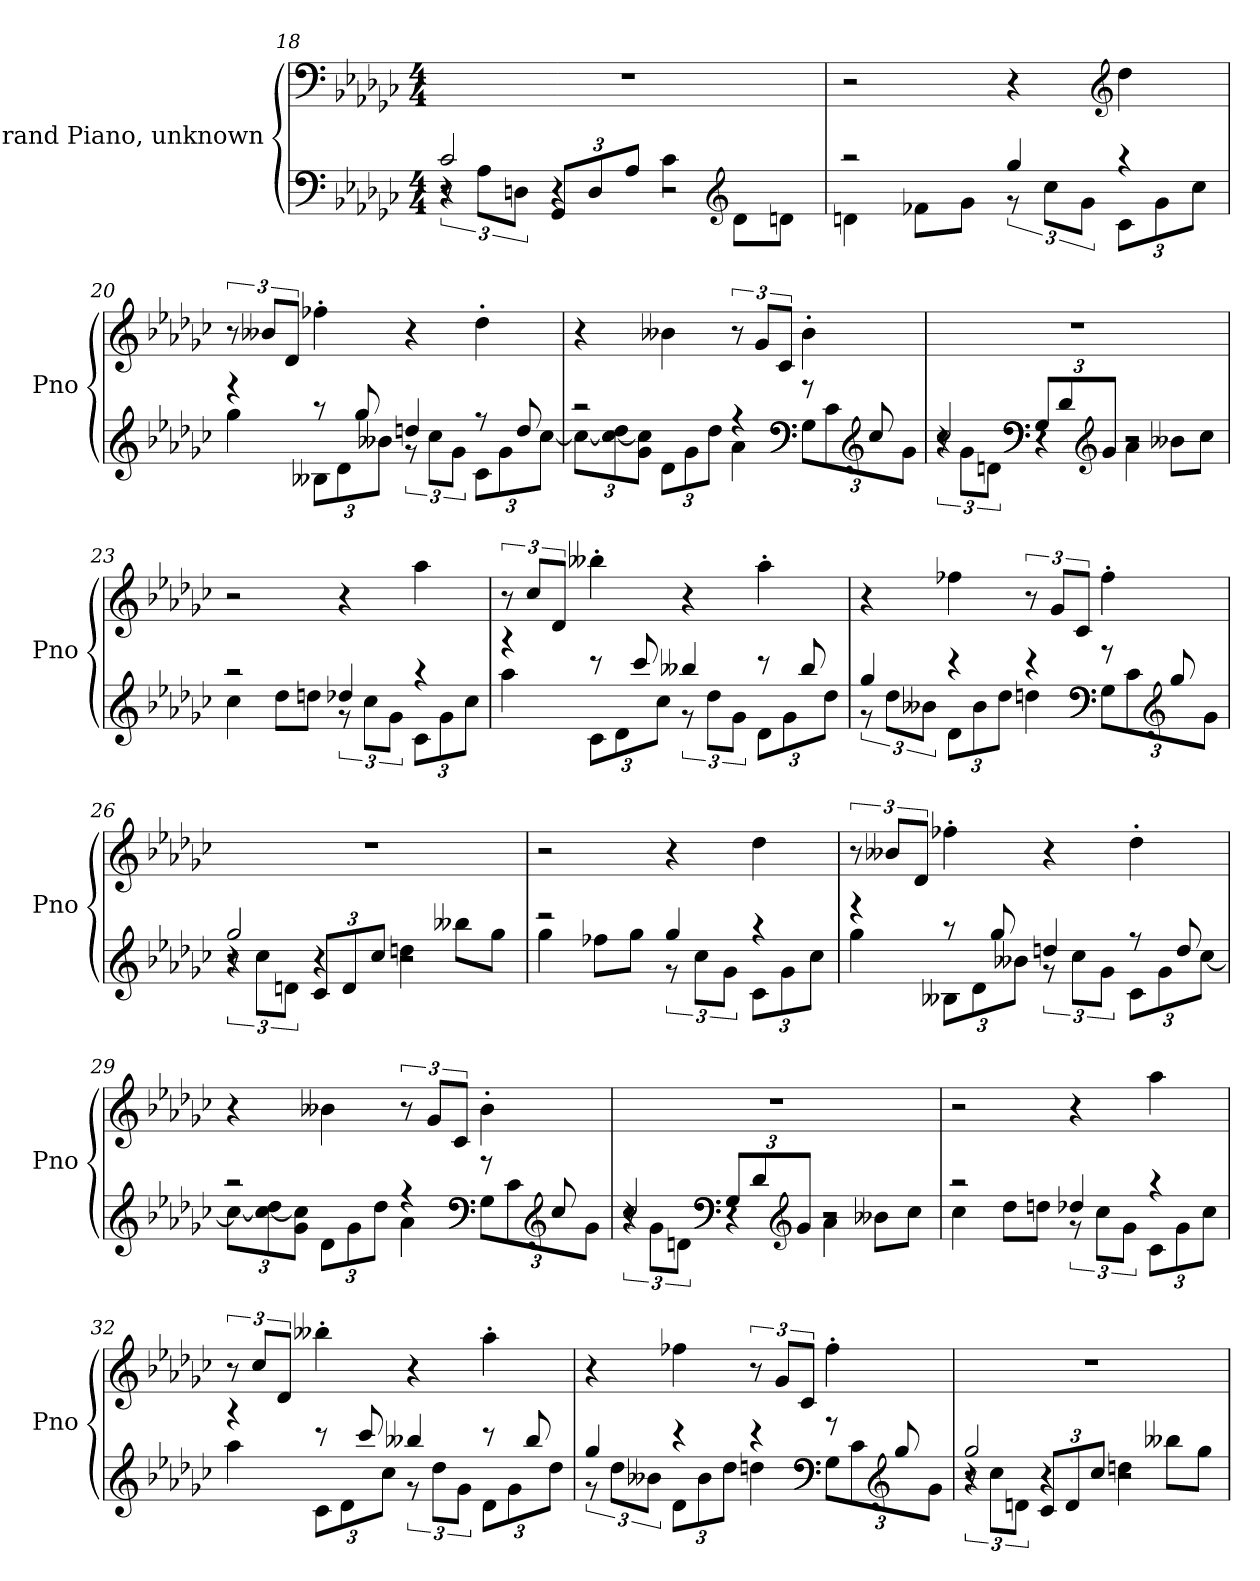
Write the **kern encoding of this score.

**kern	**kern
*part1	*part1
*staff2	*staff1
*I"Grand Piano, unknown	*
*I'Pno	*
!!LO:PB:g=z
*clefF4	*clefF4
*k[b-e-a-d-g-c-]	*k[b-e-a-d-g-c-]
*M4/4	*M4/4
=18	=18
*^	*
*	*^	*
2c-/	12r	4r	1r
.	12A-\L	.	.
.	12Dn\J	.	.
*	*	*Xbrackettup	*
.	4r	12GG-/L	.
.	.	12D/	.
.	.	12A-/J	.
2r	4c-\	2r	.
*clefG2	*	*	*
.	8d-\L	.	.
.	8dn\J	.	.
*	*v	*v	*
=19	=19	=19
2r	4dn\	2r
.	8f-X\L	.
.	8g-\J	.
*	*brackettup	*
4gg-/	12r	4r
.	12cc-\L	.
.	12g-\J	.
*	*	*clefG2
*	*Xbrackettup	*
4r	12c-\L	4dd-\
.	12g-\	.
.	12cc-\J	.
=20	=20	=20
4r	4gg-\	12r
.	.	12b--X/L
.	.	12d-/J
8r	12B--X\L	4ff-X'\
.	12d-\	.
8gg-/	.	.
.	12b--X\J	.
*	*brackettup	*
4ddn/	12r	4r
.	12cc-\L	.
.	12g-\J	.
*	*Xbrackettup	*
8r	12c-\L	4dd-'\
.	12g-\	.
8dd/	.	.
.	[12cc-\J	.
!!LO:LB:g=z
=21	=21	=21
2r	12cc-\L_	4r
.	12cc-\_ 12dd-\	.
.	12g-\ 12cc-\]J	.
.	12d-\L	4b--X\
.	12g-\	.
.	12dd-\J	.
4r	4a-\	12r
.	.	12g-/L
.	.	12c-/J
*clefF4	*	*
8r	12G-\L	4b--'\
.	12c-\	.
*clefG2	*	*
8cc-/	.	.
.	12g-\J	.
=22	=22	=22
*	*brackettup	*
*	*^	*
2cc-/	12r	4r	1r
.	12g-\L	.	.
.	12dn\J	.	.
*clefF4	*	*	*
*	*	*Xbrackettup	*
.	4r	12G-/L	.
.	.	12d/	.
*clefG2	*	*	*
.	.	12g-/J	.
2r	4a-\	2r	.
.	8b--X\L	.	.
.	8cc-\J	.	.
*	*v	*v	*
=23	=23	=23
2r	4cc-\	2r
.	8dd-\L	.
.	8ddn\J	.
*	*brackettup	*
4dd-X/	12r	4r
.	12cc-\L	.
.	12g-\J	.
*	*Xbrackettup	*
4r	12c-\L	4aa-\
.	12g-\	.
.	12cc-\J	.
!!LO:LB:g=z
=24	=24	=24
4r	4aa-\	12r
.	.	12cc-/L
.	.	12d-/J
8r	12c-\L	4bb--X'\
.	12d-\	.
8ccc-/	.	.
.	12cc-\J	.
*	*brackettup	*
4bb--X/	12r	4r
.	12dd-\L	.
.	12g-\J	.
*	*Xbrackettup	*
8r	12d-\L	4aa-'\
.	12g-\	.
8bb--/	.	.
.	12dd-\J	.
=25	=25	=25
*	*brackettup	*
4gg-/	12r	4r
.	12dd-\L	.
.	12b--X\J	.
*	*Xbrackettup	*
4r	12d-\L	4ff-X\
.	12b--\	.
.	12dd-\J	.
4r	4ddn\	12r
.	.	12g-/L
.	.	12c-/J
*clefF4	*	*
8r	12G-\L	4ff-'\
.	12c-\	.
*clefG2	*	*
8gg-/	.	.
.	12g-\J	.
!!LO:LB:g=z
=26	=26	=26
*	*brackettup	*
*	*^	*
2gg-/	12r	4r	1r
.	12cc-\L	.	.
.	12dn\J	.	.
*	*	*Xbrackettup	*
.	4r	12c-/L	.
.	.	12d/	.
.	.	12cc-/J	.
2r	4ddn\	2r	.
.	8bb--X\L	.	.
.	8gg-\J	.	.
*	*v	*v	*
=27	=27	=27
2r	4gg-\	2r
.	8ff-X\L	.
.	8gg-\J	.
*	*brackettup	*
4gg-/	12r	4r
.	12cc-\L	.
.	12g-\J	.
*	*Xbrackettup	*
4r	12c-\L	4dd-\
.	12g-\	.
.	12cc-\J	.
=28	=28	=28
4r	4gg-\	12r
.	.	12b--X/L
.	.	12d-/J
8r	12B--X\L	4ff-X'\
.	12d-\	.
8gg-/	.	.
.	12b--X\J	.
*	*brackettup	*
4ddn/	12r	4r
.	12cc-\L	.
.	12g-\J	.
*	*Xbrackettup	*
8r	12c-\L	4dd-'\
.	12g-\	.
8dd/	.	.
.	[12cc-\J	.
!!LO:LB:g=z
=29	=29	=29
2r	12cc-\L_	4r
.	12cc-\_ 12dd-\	.
.	12g-\ 12cc-\]J	.
.	12d-\L	4b--X\
.	12g-\	.
.	12dd-\J	.
4r	4a-\	12r
.	.	12g-/L
.	.	12c-/J
*clefF4	*	*
8r	12G-\L	4b--'\
.	12c-\	.
*clefG2	*	*
8cc-/	.	.
.	12g-\J	.
=30	=30	=30
*	*brackettup	*
*	*^	*
2cc-/	12r	4r	1r
.	12g-\L	.	.
.	12dn\J	.	.
*clefF4	*	*	*
*	*	*Xbrackettup	*
.	4r	12G-/L	.
.	.	12d/	.
*clefG2	*	*	*
.	.	12g-/J	.
2r	4a-\	2r	.
.	8b--X\L	.	.
.	8cc-\J	.	.
*	*v	*v	*
=31	=31	=31
2r	4cc-\	2r
.	8dd-\L	.
.	8ddn\J	.
*	*brackettup	*
4dd-X/	12r	4r
.	12cc-\L	.
.	12g-\J	.
*	*Xbrackettup	*
4r	12c-\L	4aa-\
.	12g-\	.
.	12cc-\J	.
!!LO:LB:g=z
=32	=32	=32
4r	4aa-\	12r
.	.	12cc-/L
.	.	12d-/J
8r	12c-\L	4bb--X'\
.	12d-\	.
8ccc-/	.	.
.	12cc-\J	.
*	*brackettup	*
4bb--X/	12r	4r
.	12dd-\L	.
.	12g-\J	.
*	*Xbrackettup	*
8r	12d-\L	4aa-'\
.	12g-\	.
8bb--/	.	.
.	12dd-\J	.
=33	=33	=33
*	*brackettup	*
4gg-/	12r	4r
.	12dd-\L	.
.	12b--X\J	.
*	*Xbrackettup	*
4r	12d-\L	4ff-X\
.	12b--\	.
.	12dd-\J	.
4r	4ddn\	12r
.	.	12g-/L
.	.	12c-/J
*clefF4	*	*
8r	12G-\L	4ff-'\
.	12c-\	.
*clefG2	*	*
8gg-/	.	.
.	12g-\J	.
!!LO:PB:g=z
=34	=34	=34
*	*brackettup	*
*	*^	*
2gg-/	12r	4r	1r
.	12cc-\L	.	.
.	12dn\J	.	.
*	*	*Xbrackettup	*
.	4r	12c-/L	.
.	.	12d/	.
.	.	12cc-/J	.
2r	4ddn\	2r	.
.	8bb--X\L	.	.
.	8gg-\J	.	.
*v	*v	*v	*
=	=
*-	*-
